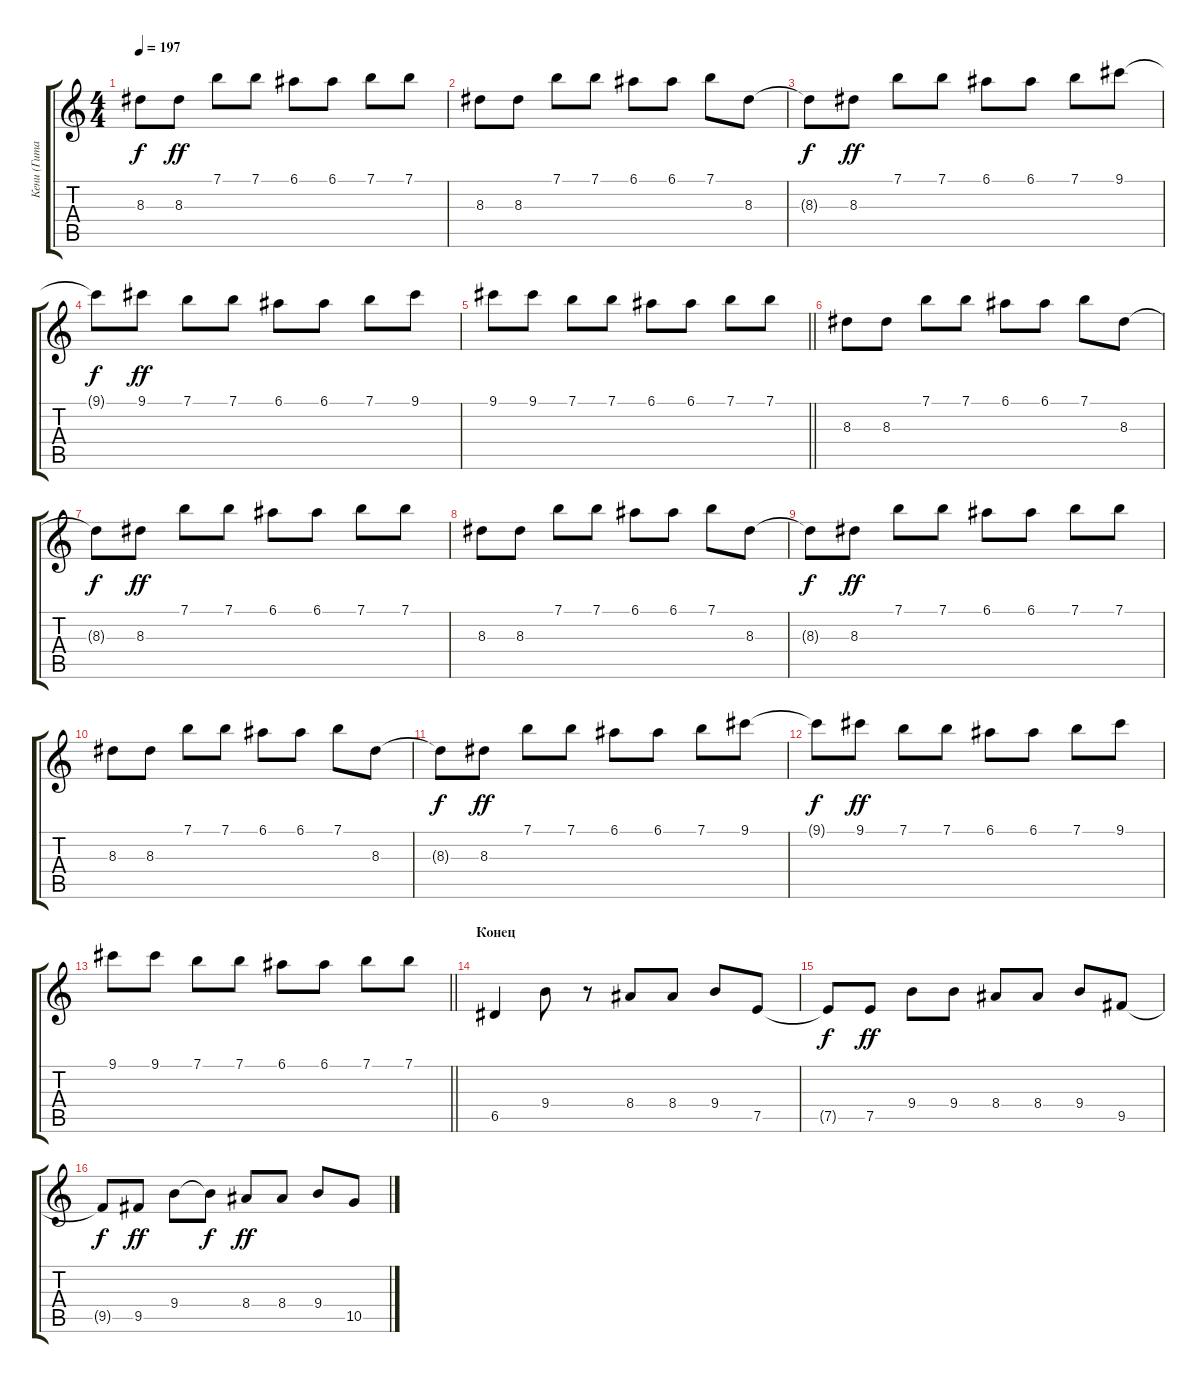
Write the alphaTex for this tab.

\track ("Кени (Гитара)" "Кени (Гита") {instrument overdrivenguitar}
\staff {score tabs}
\tuning (E4 B3 G3 D3 A2 E2) {hide}
\ts (4 4)
\tempo 197
\clef g2
\ks c
8.3{t}.8{dy f} 8.3.8{dy ff} 7.1.8 7.1.8 6.1.8 6.1.8 7.1.8 7.1.8 |
8.3.8 8.3.8 7.1.8 7.1.8 6.1.8 6.1.8 7.1.8 8.3.8 |
8.3{t}.8{dy f} 8.3.8{dy ff} 7.1.8 7.1.8 6.1.8 6.1.8 7.1.8 9.1.8 |
9.1{t}.8{dy f} 9.1.8{dy ff} 7.1.8 7.1.8 6.1.8 6.1.8 7.1.8 9.1.8 |
\barLineRight lightlight
9.1.8 9.1.8 7.1.8 7.1.8 6.1.8 6.1.8 7.1.8 7.1.8 |
\section ("" "")
8.3.8 8.3.8 7.1.8 7.1.8 6.1.8 6.1.8 7.1.8 8.3.8 |
8.3{t}.8{dy f} 8.3.8{dy ff} 7.1.8 7.1.8 6.1.8 6.1.8 7.1.8 7.1.8 |
8.3.8 8.3.8 7.1.8 7.1.8 6.1.8 6.1.8 7.1.8 8.3.8 |
8.3{t}.8{dy f} 8.3.8{dy ff} 7.1.8 7.1.8 6.1.8 6.1.8 7.1.8 7.1.8 |
8.3.8 8.3.8 7.1.8 7.1.8 6.1.8 6.1.8 7.1.8 8.3.8 |
8.3{t}.8{dy f} 8.3.8{dy ff} 7.1.8 7.1.8 6.1.8 6.1.8 7.1.8 9.1.8 |
9.1{t}.8{dy f} 9.1.8{dy ff} 7.1.8 7.1.8 6.1.8 6.1.8 7.1.8 9.1.8 |
\barLineRight lightlight
9.1.8 9.1.8 7.1.8 7.1.8 6.1.8 6.1.8 7.1.8 7.1.8 |
\section ("" "Конец")
6.5.4 9.4.8 r.8 8.4.8 8.4.8 9.4.8 7.5.8 |
7.5{t}.8{dy f} 7.5.8{dy ff} 9.4.8 9.4.8 8.4.8 8.4.8 9.4.8 9.5.8 |
9.5{t}.8{dy f} 9.5.8{dy ff} 9.4.8 9.4{t}.8{dy f} 8.4.8{dy ff} 8.4.8 9.4.8 10.5.8
